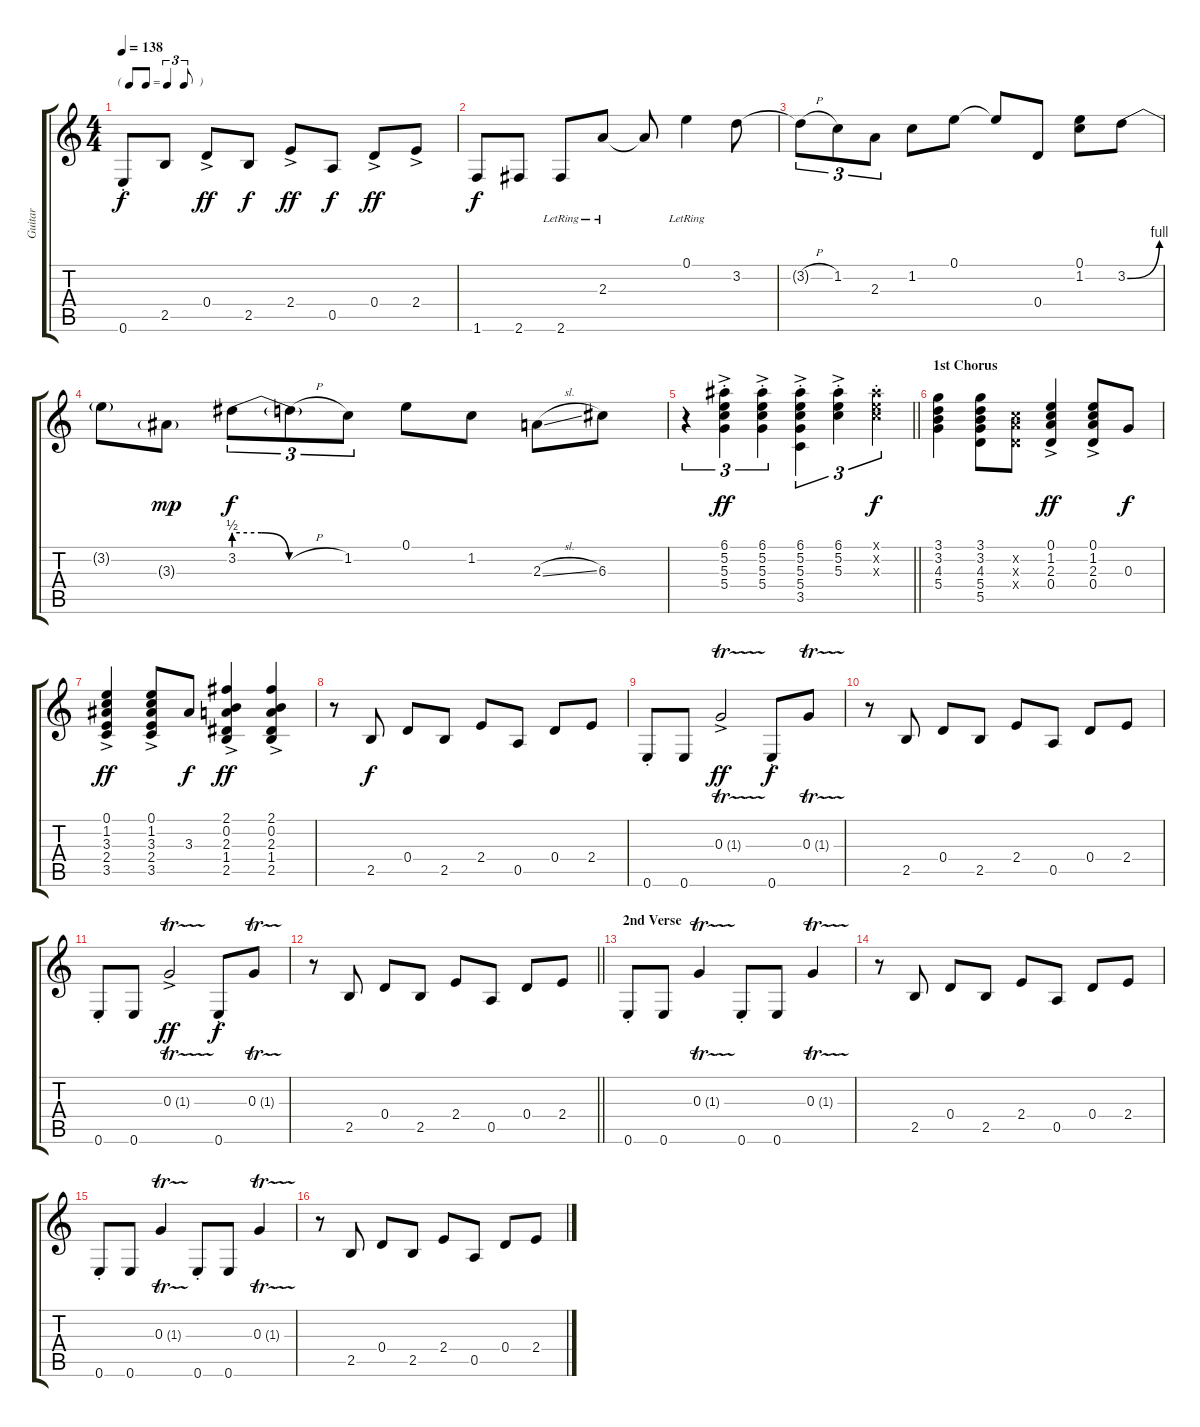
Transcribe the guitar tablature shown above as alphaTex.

\track ("Guitar" "Guitar") {instrument electricguitarclean}
\staff {score tabs}
\tuning (E4 B3 G3 D3 A2 E2) {hide}
\ts (4 4)
\tf triplet8th
\tempo 138
\clef g2
\ks c
0.6{st}.8{dy f} 2.5.8 0.4{ac}.8{dy ff} 2.5.8{dy f} 2.4{ac}.8{dy ff} 0.5.8{dy f} 0.4{ac}.8{dy ff} 2.4{ac}.8 |
1.6.8{dy f} 2.6.8 2.6{lr}.8 2.3{lr}.8 2.3{t}.8 0.1{lr}.4 3.2.8 |
3.2{h t}.8{tu (3 2)} 1.2.8{tu (3 2)} 2.3.8{tu (3 2)} 1.2.8 0.1.8 0.1{t}.8 0.4.8 (0.1 1.2).8 3.2{be (bend 0 0 60 4)}.8 |
3.2{t}.8 3.3{g}.8{dy mp} 3.2{be (custom 0 2 15 2 30 0 60 0)}.8{tu (3 2) dy f} 3.2{h t}.8{tu (3 2)} 1.2.8{tu (3 2)} 0.1.8 1.2.8 2.3{sl}.8 6.3.8 |
\barLineRight lightlight
r.4{tu (3 2)} (6.1{ac st} 5.2{ac st} 5.3{ac st} 5.4{ac st}).4{tu (3 2) dy ff} (6.1{ac st} 5.2{ac st} 5.3{ac st} 5.4{ac st}).4{tu (3 2)} (6.1{ac st} 5.2{ac st} 5.3{ac st} 5.4{ac st} 3.5{ac}).4{tu (3 2)} (6.1{ac st} 5.2{ac st} 5.3{ac st}).4{tu (3 2)} (6.1{st x} 5.2{st x} 5.3{st x}).4{tu (3 2) dy f} |
\section ("" "1st Chorus")
(3.1 3.2 4.3 5.4).4 (3.1 3.2 4.3 5.4 5.5).8 (1.2{x} 2.3{x} 0.4{x}).8 (0.1{ac} 1.2{ac} 2.3{ac} 0.4{ac}).4{dy ff} (0.1{ac} 1.2{ac} 2.3{ac} 0.4{ac}).8 0.3.8{dy f} |
(0.1{ac} 1.2{ac} 3.3{ac} 2.4{ac} 3.5{ac}).4{dy ff} (0.1{ac} 1.2{ac} 3.3{ac} 2.4{ac} 3.5{ac}).8 3.3.8{dy f} (2.1{ac} 0.2{ac} 2.3{ac} 1.4{ac} 2.5{ac}).4{dy ff} (2.1{ac} 0.2{ac} 2.3{ac} 1.4{ac} 2.5{ac}).4 |
r.8 2.5.8{dy f} 0.4.8 2.5.8 2.4.8 0.5.8 0.4.8 2.4.8 |
0.6{st}.8 0.6.8 0.3{tr (1 16) ac}.2{dy ff} 0.6{st}.8{dy f} 0.3{tr (1 16)}.8 |
r.8 2.5.8 0.4.8 2.5.8 2.4.8 0.5.8 0.4.8 2.4.8 |
0.6{st}.8 0.6.8 0.3{tr (1 16) ac}.2{dy ff} 0.6{st}.8{dy f} 0.3{tr (1 16)}.8 |
\barLineRight lightlight
r.8 2.5.8 0.4.8 2.5.8 2.4.8 0.5.8 0.4.8 2.4.8 |
\section ("" "2nd Verse")
0.6{st}.8 0.6.8 0.3{tr (1 16)}.4 0.6{st}.8 0.6.8 0.3{tr (1 16)}.4 |
r.8 2.5.8 0.4.8 2.5.8 2.4.8 0.5.8 0.4.8 2.4.8 |
0.6{st}.8 0.6.8 0.3{tr (1 16)}.4 0.6{st}.8 0.6.8 0.3{tr (1 16)}.4 |
r.8 2.5.8 0.4.8 2.5.8 2.4.8 0.5.8 0.4.8 2.4.8
